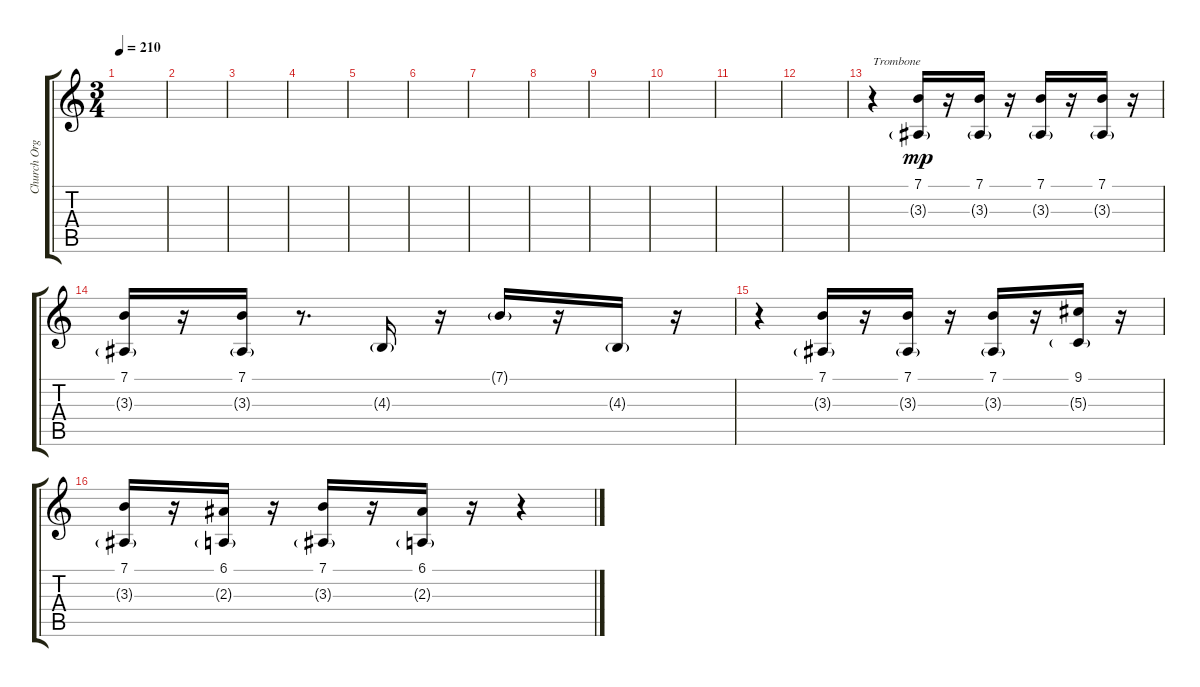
\track ("Church Organ" "Church Org") {instrument churchorgan}
\staff {score tabs}
\tuning (E4 B3 G3 D3 A2 E2) {hide}
\ts (3 4)
\tempo 210
\clef g2
\ks c
|
|
|
|
|
|
|
|
|
|
|
|
r.4{txt "Trombone" volume 10 balance 13 instrument trombone} (7.1 3.3{g}).16{dy mp} r.16 (7.1 3.3{g}).16 r.16 (7.1 3.3{g}).16 r.16 (7.1 3.3{g}).16 r.16 |
(7.1 3.3{g}).16 r.16 (7.1 3.3{g}).16 r.8{d} 4.3{g}.16 r.16 7.1{g}.16 r.16 4.3{g}.16 r.16 |
r.4 (7.1 3.3{g}).16 r.16 (7.1 3.3{g}).16 r.16 (7.1 3.3{g}).16 r.16 (9.1 5.3{g}).16 r.16 |
(7.1 3.3{g}).16 r.16 (6.1 2.3{g}).16 r.16 (7.1 3.3{g}).16 r.16 (6.1 2.3{g}).16 r.16 r.4
